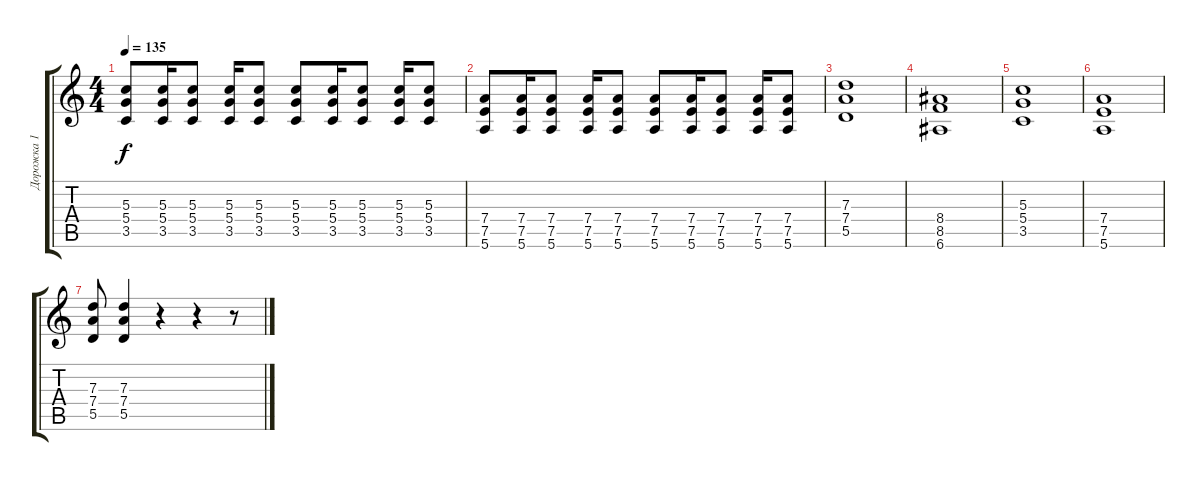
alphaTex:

\track ("Дорожка 1" "Дорожка 1") {instrument overdrivenguitar}
\staff {score tabs}
\tuning (E4 B3 G3 D3 A2 E2) {hide}
\ts (4 4)
\tempo 135
\clef g2
\ks c
(5.3 5.4 3.5).8{dy f} (5.3 5.4 3.5).16 (5.3 5.4 3.5).8 (5.3 5.4 3.5).16 (5.3 5.4 3.5).8 (5.3 5.4 3.5).8 (5.3 5.4 3.5).16 (5.3 5.4 3.5).8 (5.3 5.4 3.5).16 (5.3 5.4 3.5).8 |
(7.4 7.5 5.6).8 (7.4 7.5 5.6).16 (7.4 7.5 5.6).8 (7.4 7.5 5.6).16 (7.4 7.5 5.6).8 (7.4 7.5 5.6).8 (7.4 7.5 5.6).16 (7.4 7.5 5.6).8 (7.4 7.5 5.6).16 (7.4 7.5 5.6).8 |
(7.3 7.4 5.5).1 |
(8.4 8.5 6.6).1 |
(5.3 5.4 3.5).1 |
(7.4 7.5 5.6).1 |
(7.3 7.4 5.5).8 (7.3 7.4 5.5).4 r.4 r.4 r.8
